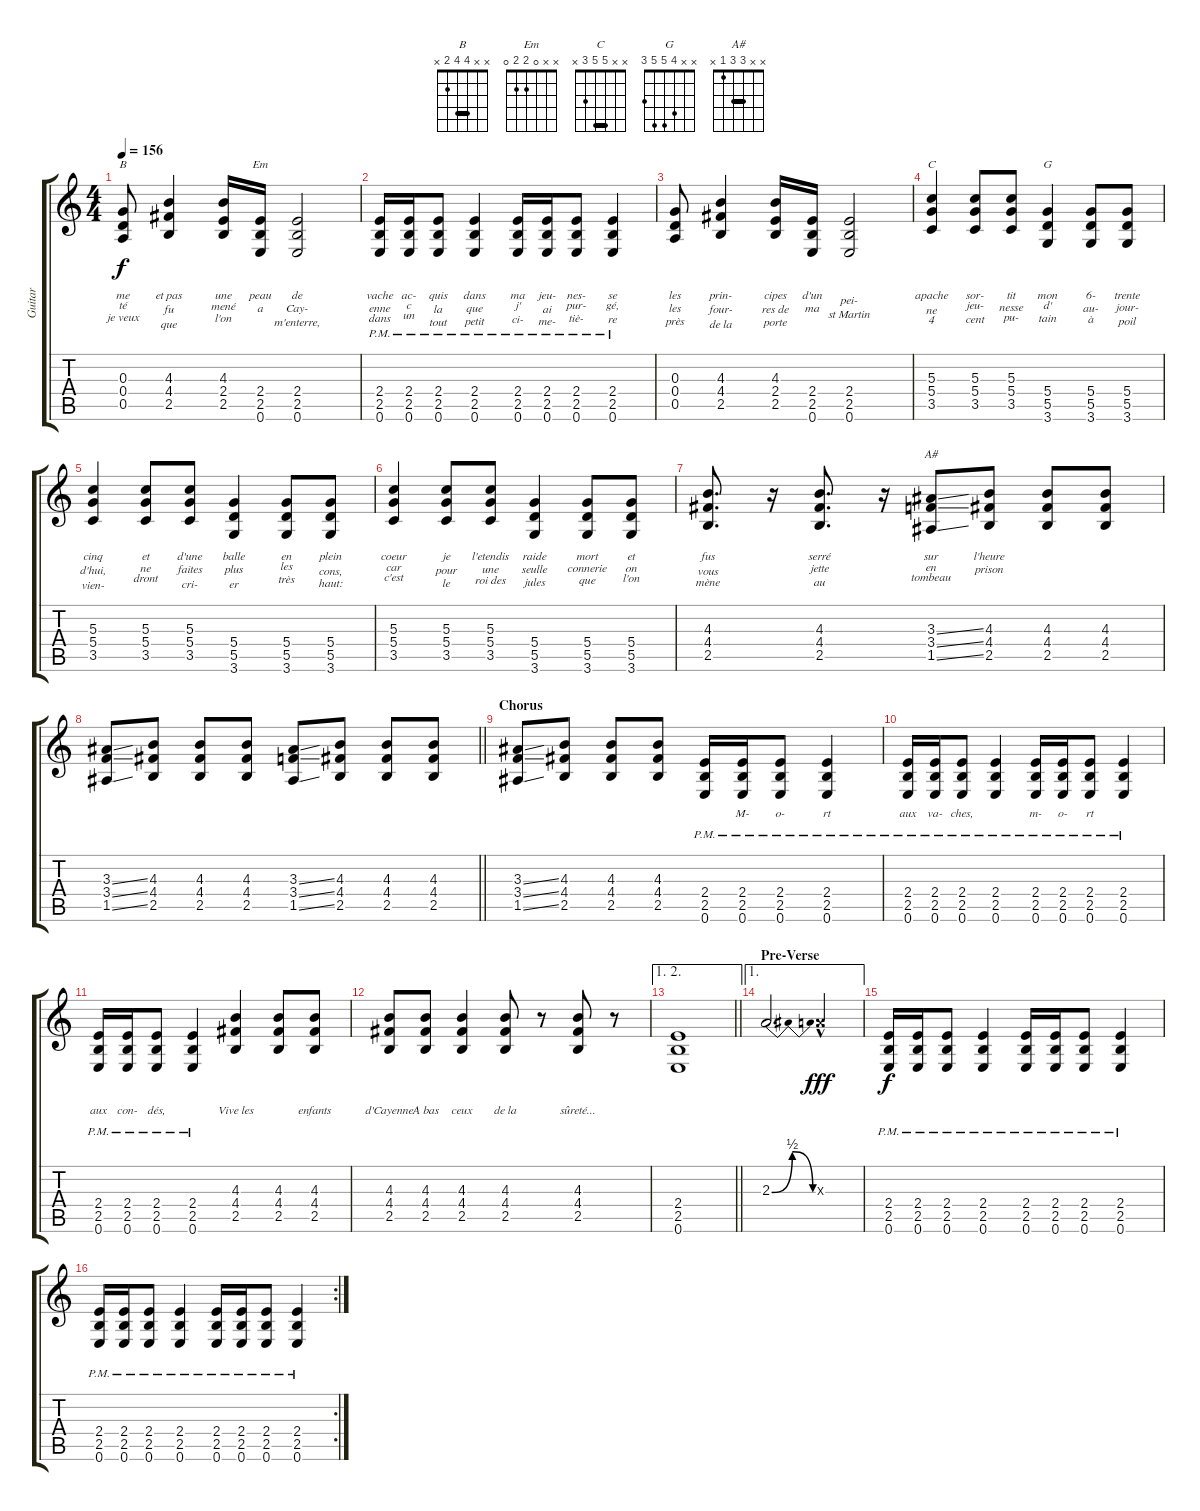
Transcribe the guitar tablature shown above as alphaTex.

\track ("Guitar" "Guitar") {instrument distortionguitar}
\staff {score tabs}
\tuning (E4 B3 G3 D3 A2 E2) {hide}
\chord ("B" x x 4 4 2 x) {barre 4}
\chord ("Em" x x 0 2 2 0)
\chord ("C" x x 5 5 3 x) {barre 5}
\chord ("G" x x 4 5 5 3)
\chord ("A#" x x 3 3 1 x) {barre 3}
\ts (4 4)
\tempo 156
\clef g2
\ks c
(0.3 0.4 0.5).8{ch "B" lyrics (0 "") lyrics (1 "") lyrics (2 "me") lyrics (3 "té") lyrics (4 "je veux") dy f} (4.3 4.4 2.5).4{lyrics (0 "") lyrics (1 "") lyrics (2 "et pas") lyrics (3 "fu") lyrics (4 "que")} (4.3 2.4 2.5).16{lyrics (0 "") lyrics (1 "") lyrics (2 "une") lyrics (3 "mené") lyrics (4 "l'on")} (2.4 2.5 0.6).16{ch "Em" lyrics (0 "") lyrics (1 "") lyrics (2 "peau") lyrics (3 "a") lyrics (4 "")} (2.4 2.5 0.6).2{lyrics (0 "") lyrics (1 "") lyrics (2 "de") lyrics (3 "Cay-") lyrics (4 "m'enterre,")} |
(2.4{pm} 2.5{pm} 0.6{pm}).16{lyrics (0 "") lyrics (1 "") lyrics (2 "vache") lyrics (3 "enne") lyrics (4 "dans")} (2.4{pm} 2.5{pm} 0.6{pm}).16{lyrics (0 "") lyrics (1 "") lyrics (2 "ac-") lyrics (3 "c") lyrics (4 "un")} (2.4{pm} 2.5{pm} 0.6{pm}).8{lyrics (0 "") lyrics (1 "") lyrics (2 "quis") lyrics (3 "la") lyrics (4 "tout")} (2.4{pm} 2.5{pm} 0.6{pm}).4{lyrics (0 "") lyrics (1 "") lyrics (2 "dans") lyrics (3 "que") lyrics (4 "petit")} (2.4{pm} 2.5{pm} 0.6{pm}).16{lyrics (0 "") lyrics (1 "") lyrics (2 "ma") lyrics (3 "j'") lyrics (4 "ci-")} (2.4{pm} 2.5{pm} 0.6{pm}).16{lyrics (0 "") lyrics (1 "") lyrics (2 "jeu-") lyrics (3 "ai") lyrics (4 "me-")} (2.4{pm} 2.5{pm} 0.6{pm}).8{lyrics (0 "") lyrics (1 "") lyrics (2 "nes-") lyrics (3 "pur-") lyrics (4 "tiè-")} (2.4{pm} 2.5{pm} 0.6{pm}).4{lyrics (0 "") lyrics (1 "") lyrics (2 "se") lyrics (3 "gé,") lyrics (4 "re")} |
(0.3 0.4 0.5).8{lyrics (0 "") lyrics (1 "") lyrics (2 "les") lyrics (3 "les") lyrics (4 "près")} (4.3 4.4 2.5).4{lyrics (0 "") lyrics (1 "") lyrics (2 "prin-") lyrics (3 "four-") lyrics (4 "de la")} (4.3 2.4 2.5).16{lyrics (0 "") lyrics (1 "") lyrics (2 "cipes") lyrics (3 "res de") lyrics (4 "porte")} (2.4 2.5 0.6).16{lyrics (0 "") lyrics (1 "") lyrics (2 "d'un") lyrics (3 "ma") lyrics (4 "")} (2.4 2.5 0.6).2{lyrics (0 "") lyrics (1 "") lyrics (2 "") lyrics (3 "pei-") lyrics (4 "st Martin")} |
(5.3 5.4 3.5).4{ch "C" lyrics (0 "") lyrics (1 "") lyrics (2 "apache") lyrics (3 "ne") lyrics (4 "4")} (5.3 5.4 3.5).8{lyrics (0 "") lyrics (1 "") lyrics (2 "sor-") lyrics (3 "jeu-") lyrics (4 "cent")} (5.3 5.4 3.5).8{lyrics (0 "") lyrics (1 "") lyrics (2 "tit") lyrics (3 "nesse") lyrics (4 "pu-")} (5.4 5.5 3.6).4{ch "G" lyrics (0 "") lyrics (1 "") lyrics (2 "mon") lyrics (3 "d'") lyrics (4 "tain")} (5.4 5.5 3.6).8{lyrics (0 "") lyrics (1 "") lyrics (2 "6-") lyrics (3 "au-") lyrics (4 "à")} (5.4 5.5 3.6).8{lyrics (0 "") lyrics (1 "") lyrics (2 "trente") lyrics (3 "jour-") lyrics (4 "poil")} |
(5.3 5.4 3.5).4{lyrics (0 "") lyrics (1 "") lyrics (2 "cinq") lyrics (3 "d'hui,") lyrics (4 "vien-")} (5.3 5.4 3.5).8{lyrics (0 "") lyrics (1 "") lyrics (2 "et") lyrics (3 "ne") lyrics (4 "dront")} (5.3 5.4 3.5).8{lyrics (0 "") lyrics (1 "") lyrics (2 "d'une") lyrics (3 "faites") lyrics (4 "cri-")} (5.4 5.5 3.6).4{lyrics (0 "") lyrics (1 "") lyrics (2 "balle") lyrics (3 "plus") lyrics (4 "er")} (5.4 5.5 3.6).8{lyrics (0 "") lyrics (1 "") lyrics (2 "en") lyrics (3 "les") lyrics (4 "très")} (5.4 5.5 3.6).8{lyrics (0 "") lyrics (1 "") lyrics (2 "plein") lyrics (3 "cons,") lyrics (4 "haut:")} |
(5.3 5.4 3.5).4{lyrics (0 "") lyrics (1 "") lyrics (2 "coeur") lyrics (3 "car") lyrics (4 "c'est")} (5.3 5.4 3.5).8{lyrics (0 "") lyrics (1 "") lyrics (2 "je") lyrics (3 "pour") lyrics (4 "le")} (5.3 5.4 3.5).8{lyrics (0 "") lyrics (1 "") lyrics (2 "l'etendis") lyrics (3 "une") lyrics (4 "roi des")} (5.4 5.5 3.6).4{lyrics (0 "") lyrics (1 "") lyrics (2 "raide") lyrics (3 "seulle") lyrics (4 "jules")} (5.4 5.5 3.6).8{lyrics (0 "") lyrics (1 "") lyrics (2 "mort") lyrics (3 "connerie") lyrics (4 "que")} (5.4 5.5 3.6).8{lyrics (0 "") lyrics (1 "") lyrics (2 "et") lyrics (3 "on") lyrics (4 "l'on")} |
(4.3 4.4 2.5).8{d lyrics (0 "") lyrics (1 "") lyrics (2 "fus") lyrics (3 "vous") lyrics (4 "mène")} r.16 (4.3 4.4 2.5).8{d lyrics (0 "") lyrics (1 "") lyrics (2 "serré") lyrics (3 "jette") lyrics (4 "au")} r.16 (3.3{ss} 3.4{ss} 1.5{ss}).8{ch "A#" lyrics (0 "") lyrics (1 "") lyrics (2 "sur") lyrics (3 "en") lyrics (4 "tombeau")} (4.3 4.4 2.5).8{lyrics (0 "") lyrics (1 "") lyrics (2 "l'heure") lyrics (3 "prison") lyrics (4 "")} (4.3 4.4 2.5).8{lyrics (0 "") lyrics (1 "") lyrics (2 "") lyrics (3 "") lyrics (4 "")} (4.3 4.4 2.5).8{lyrics (0 "") lyrics (1 "") lyrics (2 "") lyrics (3 "") lyrics (4 "")} |
\barLineRight lightlight
(3.3{ss} 3.4{ss} 1.5{ss}).8{lyrics (0 "") lyrics (1 "") lyrics (2 "") lyrics (3 "") lyrics (4 "")} (4.3 4.4 2.5).8{lyrics (0 "") lyrics (1 "") lyrics (2 "") lyrics (3 "") lyrics (4 "")} (4.3 4.4 2.5).8{lyrics (0 "") lyrics (1 "") lyrics (2 "") lyrics (3 "") lyrics (4 "")} (4.3 4.4 2.5).8{lyrics (0 "") lyrics (1 "") lyrics (2 "") lyrics (3 "") lyrics (4 "")} (3.3{ss} 3.4{ss} 1.5{ss}).8{lyrics (0 "") lyrics (1 "") lyrics (2 "") lyrics (3 "") lyrics (4 "")} (4.3 4.4 2.5).8{lyrics (0 "") lyrics (1 "") lyrics (2 "") lyrics (3 "") lyrics (4 "")} (4.3 4.4 2.5).8{lyrics (0 "") lyrics (1 "") lyrics (2 "") lyrics (3 "") lyrics (4 "")} (4.3 4.4 2.5).8{lyrics (0 "") lyrics (1 "") lyrics (2 "") lyrics (3 "") lyrics (4 "")} |
\section ("" "Chorus")
(3.3{ss} 3.4{ss} 1.5{ss}).8{lyrics (0 "") lyrics (1 "") lyrics (2 "") lyrics (3 "") lyrics (4 "")} (4.3 4.4 2.5).8{lyrics (0 "") lyrics (1 "") lyrics (2 "") lyrics (3 "") lyrics (4 "")} (4.3 4.4 2.5).8{lyrics (0 "") lyrics (1 "") lyrics (2 "") lyrics (3 "") lyrics (4 "")} (4.3 4.4 2.5).8{lyrics (0 "") lyrics (1 "") lyrics (2 "") lyrics (3 "") lyrics (4 "")} (2.4{pm} 2.5{pm} 0.6{pm}).16{lyrics (0 "") lyrics (1 "") lyrics (2 "") lyrics (3 "") lyrics (4 "")} (2.4{pm} 2.5{pm} 0.6{pm}).16{lyrics (0 "") lyrics (1 "") lyrics (2 "M-") lyrics (3 "") lyrics (4 "")} (2.4{pm} 2.5{pm} 0.6{pm}).8{lyrics (0 "") lyrics (1 "") lyrics (2 "o-") lyrics (3 "") lyrics (4 "")} (2.4{pm} 2.5{pm} 0.6{pm}).4{lyrics (0 "") lyrics (1 "") lyrics (2 "rt") lyrics (3 "") lyrics (4 "")} |
(2.4{pm} 2.5{pm} 0.6{pm}).16{lyrics (0 "") lyrics (1 "") lyrics (2 "aux") lyrics (3 "") lyrics (4 "")} (2.4{pm} 2.5{pm} 0.6{pm}).16{lyrics (0 "") lyrics (1 "") lyrics (2 "va-") lyrics (3 "") lyrics (4 "")} (2.4{pm} 2.5{pm} 0.6{pm}).8{lyrics (0 "") lyrics (1 "") lyrics (2 "ches,") lyrics (3 "") lyrics (4 "")} (2.4{pm} 2.5{pm} 0.6{pm}).4{lyrics (0 "") lyrics (1 "") lyrics (2 "") lyrics (3 "") lyrics (4 "")} (2.4{pm} 2.5{pm} 0.6{pm}).16{lyrics (0 "") lyrics (1 "") lyrics (2 "m-") lyrics (3 "") lyrics (4 "")} (2.4{pm} 2.5{pm} 0.6{pm}).16{lyrics (0 "") lyrics (1 "") lyrics (2 "o-") lyrics (3 "") lyrics (4 "")} (2.4{pm} 2.5{pm} 0.6{pm}).8{lyrics (0 "") lyrics (1 "") lyrics (2 "rt") lyrics (3 "") lyrics (4 "")} (2.4{pm} 2.5{pm} 0.6{pm}).4{lyrics (0 "") lyrics (1 "") lyrics (2 "") lyrics (3 "") lyrics (4 "")} |
(2.4{pm} 2.5{pm} 0.6{pm}).16{lyrics (0 "") lyrics (1 "") lyrics (2 "aux") lyrics (3 "") lyrics (4 "")} (2.4{pm} 2.5{pm} 0.6{pm}).16{lyrics (0 "") lyrics (1 "") lyrics (2 "con-") lyrics (3 "") lyrics (4 "")} (2.4{pm} 2.5{pm} 0.6{pm}).8{lyrics (0 "") lyrics (1 "") lyrics (2 "dés,") lyrics (3 "") lyrics (4 "")} (2.4{pm} 2.5{pm} 0.6{pm}).4{lyrics (0 "") lyrics (1 "") lyrics (2 "") lyrics (3 "") lyrics (4 "")} (4.3 4.4 2.5).4{lyrics (0 "") lyrics (1 "") lyrics (2 "Vive les") lyrics (3 "") lyrics (4 "")} (4.3 4.4 2.5).8{lyrics (0 "") lyrics (1 "") lyrics (2 "") lyrics (3 "") lyrics (4 "")} (4.3 4.4 2.5).8{lyrics (0 "") lyrics (1 "") lyrics (2 "enfants") lyrics (3 "") lyrics (4 "")} |
(4.3 4.4 2.5).8{lyrics (0 "") lyrics (1 "") lyrics (2 "d'Cayenne") lyrics (3 "") lyrics (4 "")} (4.3 4.4 2.5).8{lyrics (0 "") lyrics (1 "") lyrics (2 "A bas") lyrics (3 "") lyrics (4 "")} (4.3 4.4 2.5).4{lyrics (0 "") lyrics (1 "") lyrics (2 "ceux") lyrics (3 "") lyrics (4 "")} (4.3 4.4 2.5).8{lyrics (0 "") lyrics (1 "") lyrics (2 "de la") lyrics (3 "") lyrics (4 "")} r.8 (4.3 4.4 2.5).8{lyrics (0 "") lyrics (1 "") lyrics (2 "sûreté...") lyrics (3 "") lyrics (4 "")} r.8 |
\ae (1 2)
\barLineRight lightlight
(2.4 2.5 0.6).1{lyrics (0 "") lyrics (1 "") lyrics (2 "") lyrics (3 "") lyrics (4 "")} |
\ae 1
\section ("" "Pre-Verse")
2.3{be (bendrelease 0 0 30 2 30 2 60 0)}.2{d lyrics (0 "") lyrics (1 "") lyrics (2 "") lyrics (3 "") lyrics (4 "")} 2.3{hac x}.4{lyrics (0 "") lyrics (1 "") lyrics (2 "") lyrics (3 "") lyrics (4 "") dy fff} |
(2.4{pm} 2.5{pm} 0.6{pm}).16{lyrics (0 "") lyrics (1 "") lyrics (2 "") lyrics (3 "") lyrics (4 "") dy f} (2.4{pm} 2.5{pm} 0.6{pm}).16{lyrics (0 "") lyrics (1 "") lyrics (2 "") lyrics (3 "") lyrics (4 "")} (2.4{pm} 2.5{pm} 0.6{pm}).8{lyrics (0 "") lyrics (1 "") lyrics (2 "") lyrics (3 "") lyrics (4 "")} (2.4{pm} 2.5{pm} 0.6{pm}).4{lyrics (0 "") lyrics (1 "") lyrics (2 "") lyrics (3 "") lyrics (4 "")} (2.4{pm} 2.5{pm} 0.6{pm}).16{lyrics (0 "") lyrics (1 "") lyrics (2 "") lyrics (3 "") lyrics (4 "")} (2.4{pm} 2.5{pm} 0.6{pm}).16{lyrics (0 "") lyrics (1 "") lyrics (2 "") lyrics (3 "") lyrics (4 "")} (2.4{pm} 2.5{pm} 0.6{pm}).8{lyrics (0 "") lyrics (1 "") lyrics (2 "") lyrics (3 "") lyrics (4 "")} (2.4{pm} 2.5{pm} 0.6{pm}).4{lyrics (0 "") lyrics (1 "") lyrics (2 "") lyrics (3 "") lyrics (4 "")} |
\rc 2
(2.4{pm} 2.5{pm} 0.6{pm}).16{lyrics (0 "") lyrics (1 "") lyrics (2 "") lyrics (3 "") lyrics (4 "")} (2.4{pm} 2.5{pm} 0.6{pm}).16{lyrics (0 "") lyrics (1 "") lyrics (2 "") lyrics (3 "") lyrics (4 "")} (2.4{pm} 2.5{pm} 0.6{pm}).8{lyrics (0 "") lyrics (1 "") lyrics (2 "") lyrics (3 "") lyrics (4 "")} (2.4{pm} 2.5{pm} 0.6{pm}).4{lyrics (0 "") lyrics (1 "") lyrics (2 "") lyrics (3 "") lyrics (4 "")} (2.4{pm} 2.5{pm} 0.6{pm}).16{lyrics (0 "") lyrics (1 "") lyrics (2 "") lyrics (3 "") lyrics (4 "")} (2.4{pm} 2.5{pm} 0.6{pm}).16{lyrics (0 "") lyrics (1 "") lyrics (2 "") lyrics (3 "") lyrics (4 "")} (2.4{pm} 2.5{pm} 0.6{pm}).8{lyrics (0 "") lyrics (1 "") lyrics (2 "") lyrics (3 "") lyrics (4 "")} (2.4{pm} 2.5{pm} 0.6{pm}).4{lyrics (0 "") lyrics (1 "") lyrics (2 "") lyrics (3 "") lyrics (4 "")}
